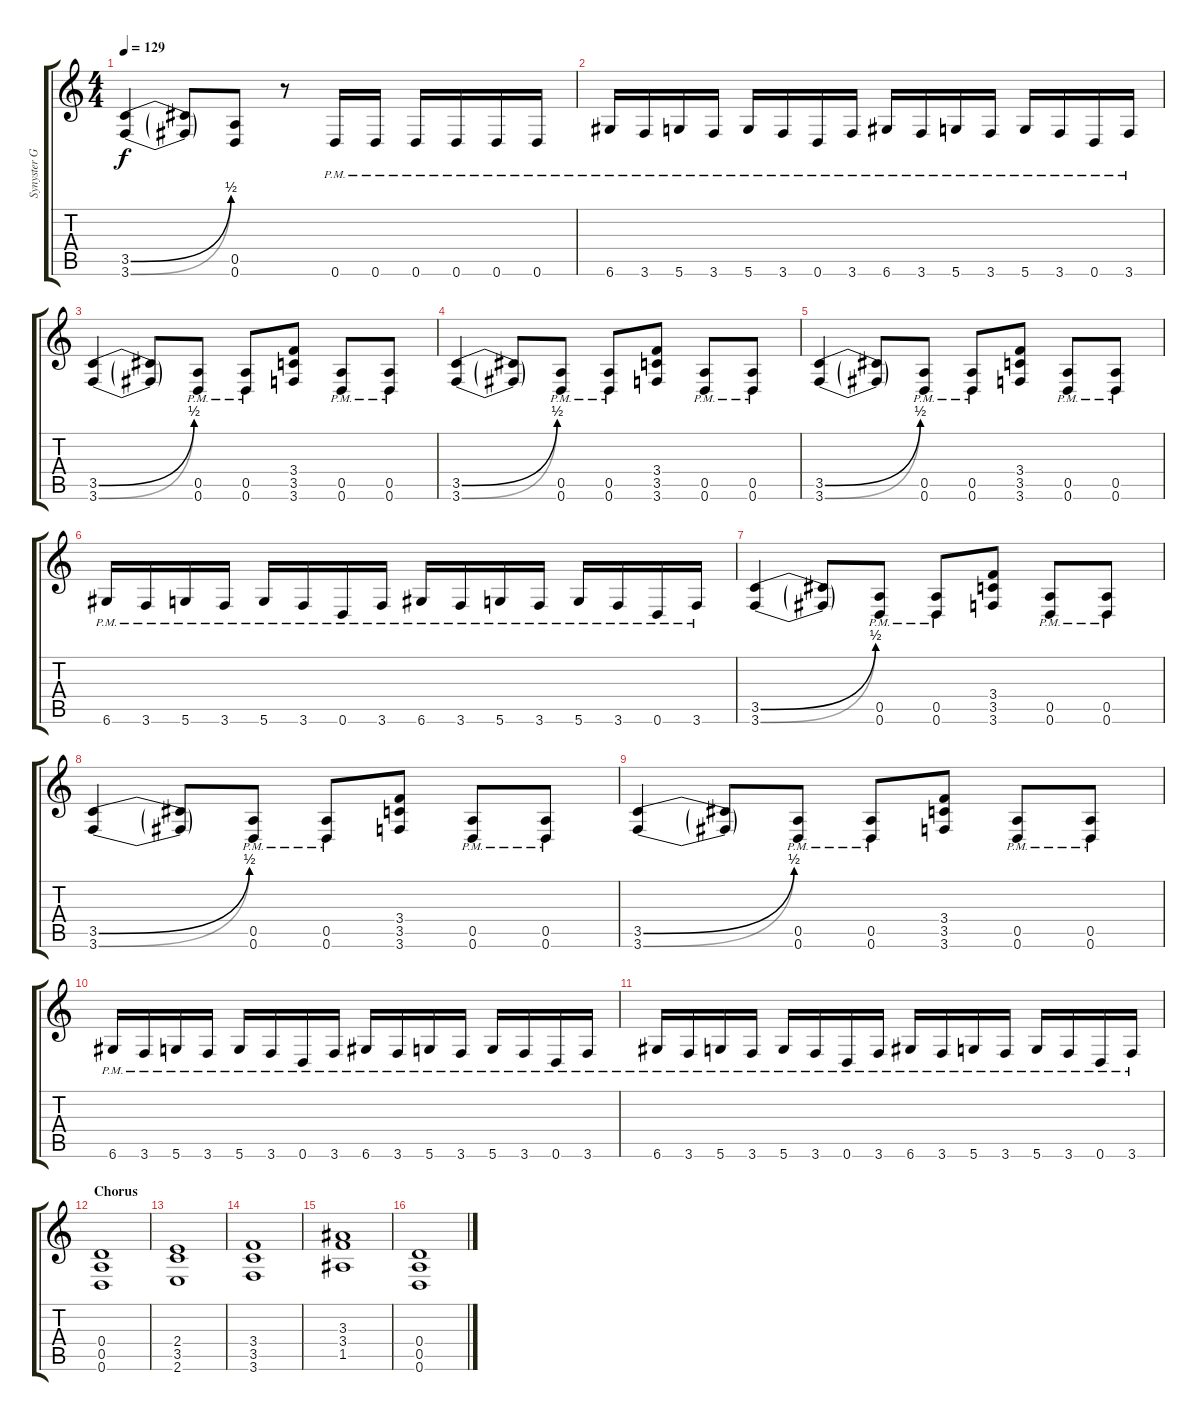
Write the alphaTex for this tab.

\track ("Synyster Gates (Rhythm)" "Synyster G") {instrument distortionguitar}
\staff {score tabs}
\tuning (E4 B3 G3 D3 A2 D2) {hide}
\ts (4 4)
\tempo 129
\clef g2
\ks c
(3.5{be (bend 0 0 60 2)} 3.6{be (bend 0 0 60 2)}).4{dy f} (3.5{t} 3.6{t}).8 (0.5 0.6).8 r.8 0.6{pm}.16 0.6{pm}.16 0.6{pm}.16 0.6{pm}.16 0.6{pm}.16 0.6{pm}.16 |
6.6{pm}.16 3.6{pm}.16 5.6{pm}.16 3.6{pm}.16 5.6{pm}.16 3.6{pm}.16 0.6{pm}.16 3.6{pm}.16 6.6{pm}.16 3.6{pm}.16 5.6{pm}.16 3.6{pm}.16 5.6{pm}.16 3.6{pm}.16 0.6{pm}.16 3.6{pm}.16 |
(3.5{be (bend 0 0 60 2)} 3.6{be (bend 0 0 60 2)}).4 (3.5{t} 3.6{t}).8 (0.5{pm} 0.6{pm}).8 (0.5{pm} 0.6{pm}).8 (3.4 3.5 3.6).8 (0.5{pm} 0.6{pm}).8 (0.5{pm} 0.6{pm}).8 |
(3.5{be (bend 0 0 60 2)} 3.6{be (bend 0 0 60 2)}).4 (3.5{t} 3.6{t}).8 (0.5{pm} 0.6{pm}).8 (0.5{pm} 0.6{pm}).8 (3.4 3.5 3.6).8 (0.5{pm} 0.6{pm}).8 (0.5{pm} 0.6{pm}).8 |
(3.5{be (bend 0 0 60 2)} 3.6{be (bend 0 0 60 2)}).4 (3.5{t} 3.6{t}).8 (0.5{pm} 0.6{pm}).8 (0.5{pm} 0.6{pm}).8 (3.4 3.5 3.6).8 (0.5{pm} 0.6{pm}).8 (0.5{pm} 0.6{pm}).8 |
6.6{pm}.16 3.6{pm}.16 5.6{pm}.16 3.6{pm}.16 5.6{pm}.16 3.6{pm}.16 0.6{pm}.16 3.6{pm}.16 6.6{pm}.16 3.6{pm}.16 5.6{pm}.16 3.6{pm}.16 5.6{pm}.16 3.6{pm}.16 0.6{pm}.16 3.6{pm}.16 |
(3.5{be (bend 0 0 60 2)} 3.6{be (bend 0 0 60 2)}).4 (3.5{t} 3.6{t}).8 (0.5{pm} 0.6{pm}).8 (0.5{pm} 0.6{pm}).8 (3.4 3.5 3.6).8 (0.5{pm} 0.6{pm}).8 (0.5{pm} 0.6{pm}).8 |
(3.5{be (bend 0 0 60 2)} 3.6{be (bend 0 0 60 2)}).4 (3.5{t} 3.6{t}).8 (0.5{pm} 0.6{pm}).8 (0.5{pm} 0.6{pm}).8 (3.4 3.5 3.6).8 (0.5{pm} 0.6{pm}).8 (0.5{pm} 0.6{pm}).8 |
(3.5{be (bend 0 0 60 2)} 3.6{be (bend 0 0 60 2)}).4 (3.5{t} 3.6{t}).8 (0.5{pm} 0.6{pm}).8 (0.5{pm} 0.6{pm}).8 (3.4 3.5 3.6).8 (0.5{pm} 0.6{pm}).8 (0.5{pm} 0.6{pm}).8 |
6.6{pm}.16 3.6{pm}.16 5.6{pm}.16 3.6{pm}.16 5.6{pm}.16 3.6{pm}.16 0.6{pm}.16 3.6{pm}.16 6.6{pm}.16 3.6{pm}.16 5.6{pm}.16 3.6{pm}.16 5.6{pm}.16 3.6{pm}.16 0.6{pm}.16 3.6{pm}.16 |
6.6{pm}.16 3.6{pm}.16 5.6{pm}.16 3.6{pm}.16 5.6{pm}.16 3.6{pm}.16 0.6{pm}.16 3.6{pm}.16 6.6{pm}.16 3.6{pm}.16 5.6{pm}.16 3.6{pm}.16 5.6{pm}.16 3.6{pm}.16 0.6{pm}.16 3.6{pm}.16 |
\section ("" "Chorus")
(0.4 0.5 0.6).1 |
(2.4 3.5 2.6).1 |
(3.4 3.5 3.6).1 |
(3.3 3.4 1.5).1 |
(0.4 0.5 0.6).1
